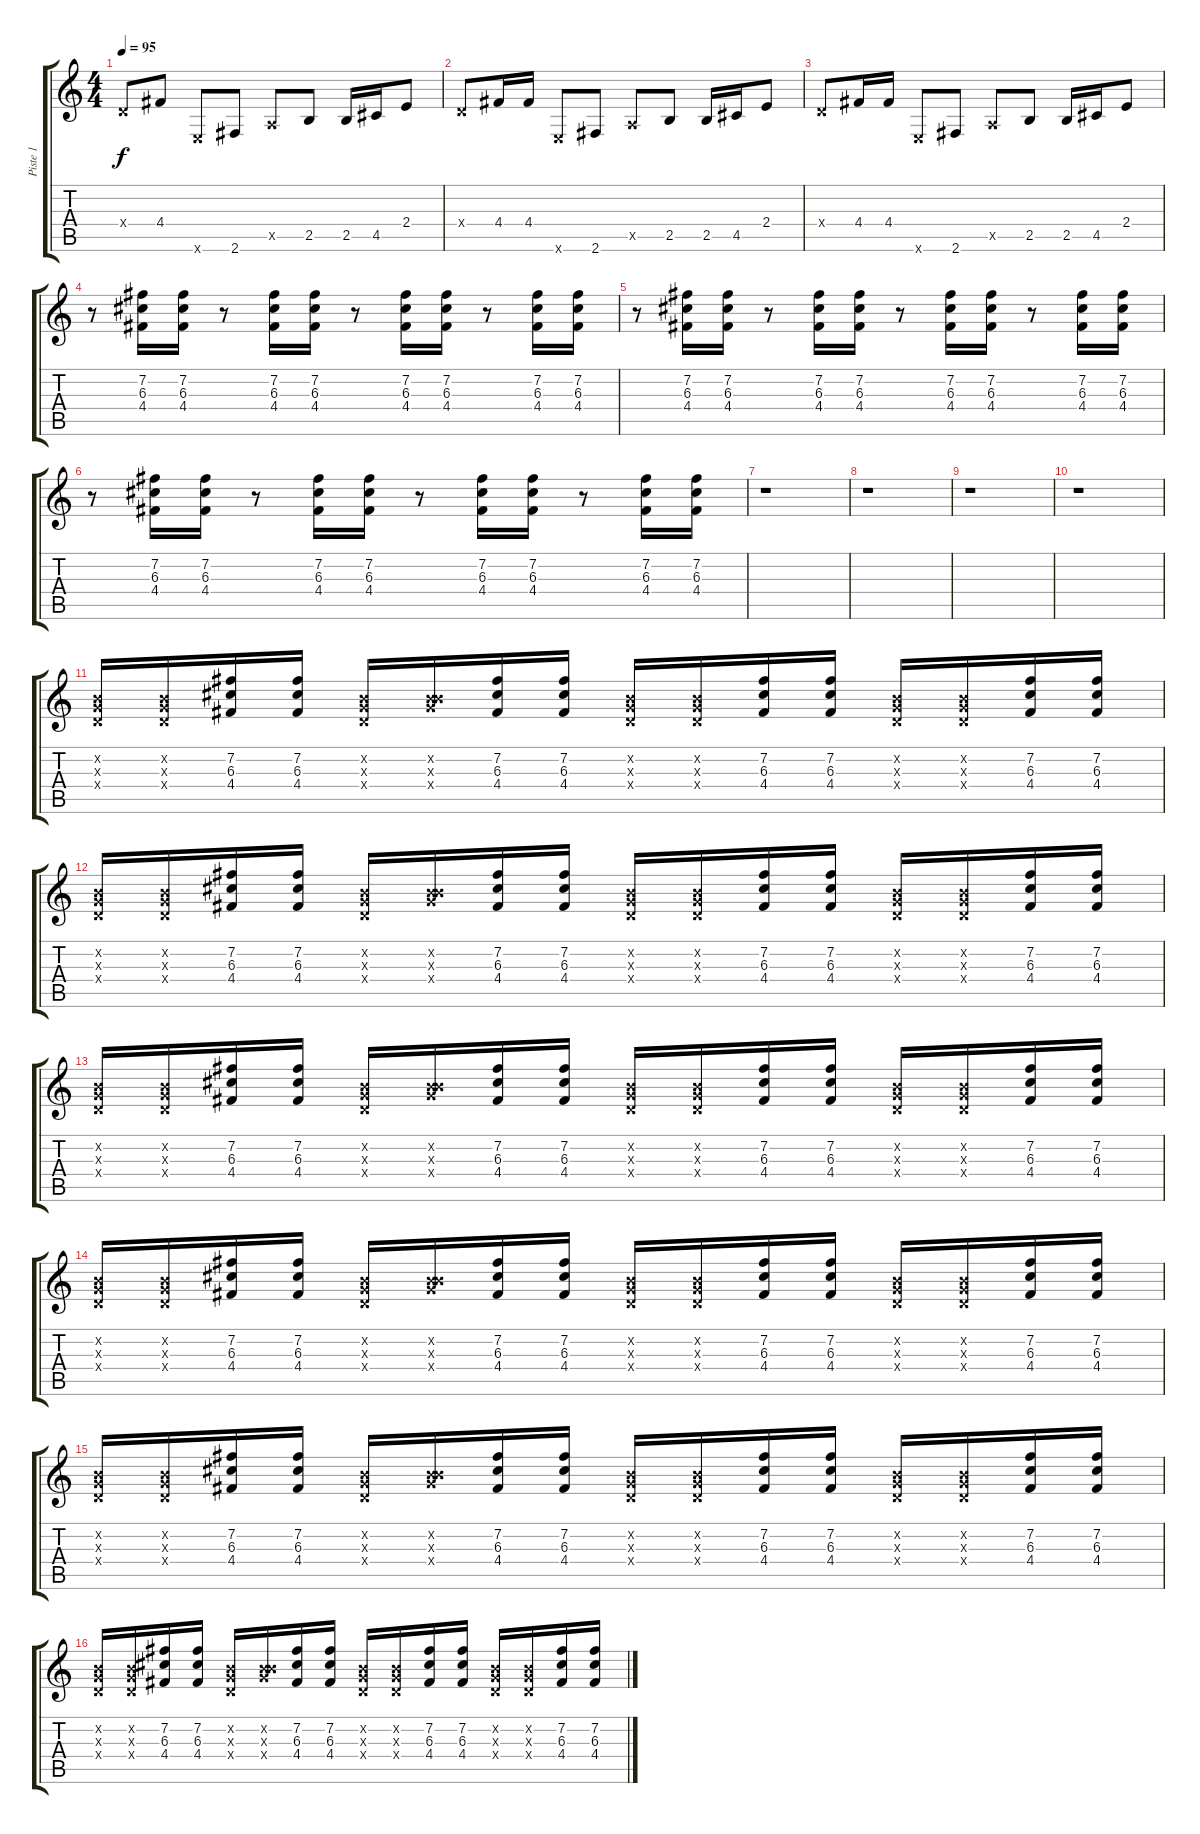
\track ("Piste 1" "Piste 1") {instrument electricguitarjazz}
\staff {score tabs}
\tuning (E4 B3 G3 D3 A2 E2) {hide}
\ts (4 4)
\tempo 95
\clef g2
\ks c
0.4{x}.8{dy f} 4.4.8 0.6{x}.8 2.6.8 0.5{x}.8 2.5.8 2.5.16 4.5.16 2.4.8 |
0.4{x}.8 4.4.16 4.4.16 0.6{x}.8 2.6.8 0.5{x}.8 2.5.8 2.5.16 4.5.16 2.4.8 |
0.4{x}.8 4.4.16 4.4.16 0.6{x}.8 2.6.8 0.5{x}.8 2.5.8 2.5.16 4.5.16 2.4.8 |
r.8 (7.2 6.3 4.4).16 (7.2 6.3 4.4).16 r.8 (7.2 6.3 4.4).16 (7.2 6.3 4.4).16 r.8 (7.2 6.3 4.4).16 (7.2 6.3 4.4).16 r.8 (7.2 6.3 4.4).16 (7.2 6.3 4.4).16 |
r.8 (7.2 6.3 4.4).16 (7.2 6.3 4.4).16 r.8 (7.2 6.3 4.4).16 (7.2 6.3 4.4).16 r.8 (7.2 6.3 4.4).16 (7.2 6.3 4.4).16 r.8 (7.2 6.3 4.4).16 (7.2 6.3 4.4).16 |
r.8 (7.2 6.3 4.4).16 (7.2 6.3 4.4).16 r.8 (7.2 6.3 4.4).16 (7.2 6.3 4.4).16 r.8 (7.2 6.3 4.4).16 (7.2 6.3 4.4).16 r.8 (7.2 6.3 4.4).16 (7.2 6.3 4.4).16 |
r.1 |
r.1 |
r.1 |
r.1 |
(0.2{x} 0.3{x} 0.4{x}).16{instrument electricguitarclean} (0.2{x} 0.3{x} 0.4{x}).16 (7.2 6.3 4.4).16 (7.2 6.3 4.4).16 (0.2{x} 0.3{x} 0.4{x}).16 (0.2{x} 0.3{x} 9.4{x}).16 (7.2 6.3 4.4).16 (7.2 6.3 4.4).16 (0.2{x} 0.3{x} 0.4{x}).16 (0.2{x} 0.3{x} 0.4{x}).16 (7.2 6.3 4.4).16 (7.2 6.3 4.4).16 (0.2{x} 0.3{x} 0.4{x}).16 (0.2{x} 0.3{x} 0.4{x}).16 (7.2 6.3 4.4).16 (7.2 6.3 4.4).16 |
(0.2{x} 0.3{x} 0.4{x}).16{instrument electricguitarclean} (0.2{x} 0.3{x} 0.4{x}).16 (7.2 6.3 4.4).16 (7.2 6.3 4.4).16 (0.2{x} 0.3{x} 0.4{x}).16 (0.2{x} 0.3{x} 9.4{x}).16 (7.2 6.3 4.4).16 (7.2 6.3 4.4).16 (0.2{x} 0.3{x} 0.4{x}).16 (0.2{x} 0.3{x} 0.4{x}).16 (7.2 6.3 4.4).16 (7.2 6.3 4.4).16 (0.2{x} 0.3{x} 0.4{x}).16 (0.2{x} 0.3{x} 0.4{x}).16 (7.2 6.3 4.4).16 (7.2 6.3 4.4).16 |
(0.2{x} 0.3{x} 0.4{x}).16{instrument electricguitarclean} (0.2{x} 0.3{x} 0.4{x}).16 (7.2 6.3 4.4).16 (7.2 6.3 4.4).16 (0.2{x} 0.3{x} 0.4{x}).16 (0.2{x} 0.3{x} 9.4{x}).16 (7.2 6.3 4.4).16 (7.2 6.3 4.4).16 (0.2{x} 0.3{x} 0.4{x}).16 (0.2{x} 0.3{x} 0.4{x}).16 (7.2 6.3 4.4).16 (7.2 6.3 4.4).16 (0.2{x} 0.3{x} 0.4{x}).16 (0.2{x} 0.3{x} 0.4{x}).16 (7.2 6.3 4.4).16 (7.2 6.3 4.4).16 |
(0.2{x} 0.3{x} 0.4{x}).16{instrument electricguitarclean} (0.2{x} 0.3{x} 0.4{x}).16 (7.2 6.3 4.4).16 (7.2 6.3 4.4).16 (0.2{x} 0.3{x} 0.4{x}).16 (0.2{x} 0.3{x} 9.4{x}).16 (7.2 6.3 4.4).16 (7.2 6.3 4.4).16 (0.2{x} 0.3{x} 0.4{x}).16 (0.2{x} 0.3{x} 0.4{x}).16 (7.2 6.3 4.4).16 (7.2 6.3 4.4).16 (0.2{x} 0.3{x} 0.4{x}).16 (0.2{x} 0.3{x} 0.4{x}).16 (7.2 6.3 4.4).16 (7.2 6.3 4.4).16 |
(0.2{x} 0.3{x} 0.4{x}).16{instrument electricguitarclean} (0.2{x} 0.3{x} 0.4{x}).16 (7.2 6.3 4.4).16 (7.2 6.3 4.4).16 (0.2{x} 0.3{x} 0.4{x}).16 (0.2{x} 0.3{x} 9.4{x}).16 (7.2 6.3 4.4).16 (7.2 6.3 4.4).16 (0.2{x} 0.3{x} 0.4{x}).16 (0.2{x} 0.3{x} 0.4{x}).16 (7.2 6.3 4.4).16 (7.2 6.3 4.4).16 (0.2{x} 0.3{x} 0.4{x}).16 (0.2{x} 0.3{x} 0.4{x}).16 (7.2 6.3 4.4).16 (7.2 6.3 4.4).16 |
(0.2{x} 0.3{x} 0.4{x}).16{instrument electricguitarclean} (0.2{x} 0.3{x} 0.4{x}).16 (7.2 6.3 4.4).16 (7.2 6.3 4.4).16 (0.2{x} 0.3{x} 0.4{x}).16 (0.2{x} 0.3{x} 9.4{x}).16 (7.2 6.3 4.4).16 (7.2 6.3 4.4).16 (0.2{x} 0.3{x} 0.4{x}).16 (0.2{x} 0.3{x} 0.4{x}).16 (7.2 6.3 4.4).16 (7.2 6.3 4.4).16 (0.2{x} 0.3{x} 0.4{x}).16 (0.2{x} 0.3{x} 0.4{x}).16 (7.2 6.3 4.4).16 (7.2 6.3 4.4).16
